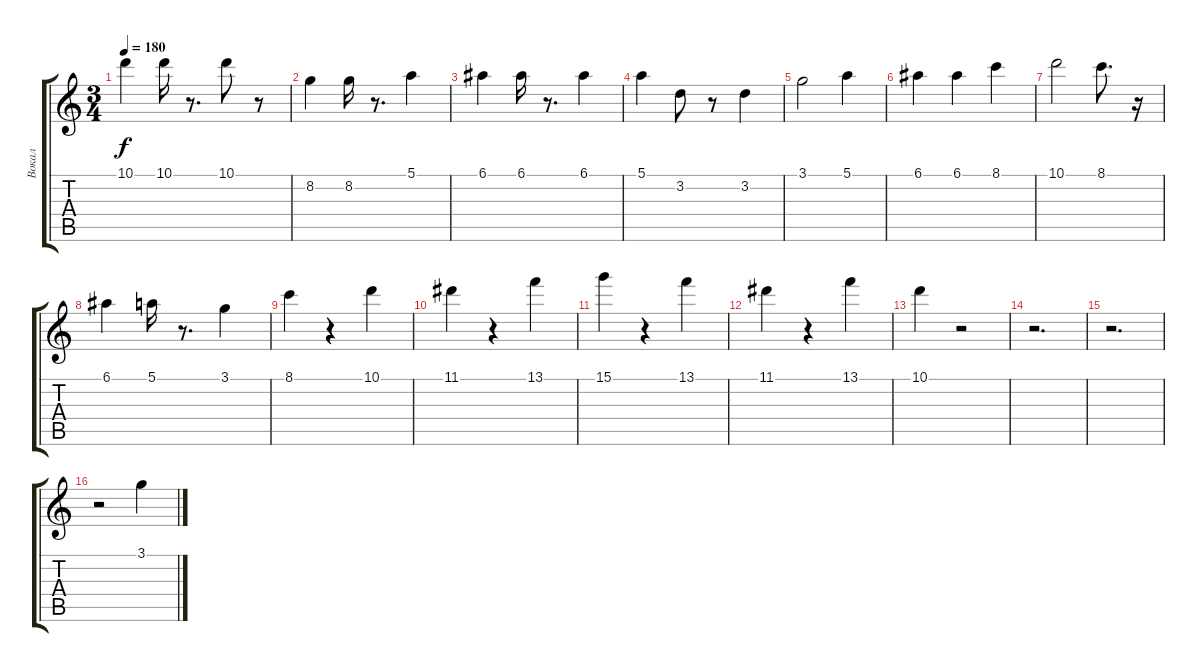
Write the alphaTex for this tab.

\track ("Вокал" "Вокал") {instrument distortionguitar}
\staff {score tabs}
\tuning (E4 B3 G3 D3 A2 E2) {hide}
\ts (3 4)
\tempo 180
\clef g2
\ks c
10.1.4{dy f} 10.1.16 r.8{d} 10.1.8 r.8 |
8.2.4 8.2.16 r.8{d} 5.1.4 |
6.1.4 6.1.16 r.8{d} 6.1.4 |
5.1.4 3.2.8 r.8 3.2.4 |
3.1.2 5.1.4 |
6.1.4 6.1.4 8.1.4 |
10.1.2 8.1.8{d} r.16 |
6.1.4 5.1.16 r.8{d} 3.1.4 |
8.1.4 r.4 10.1.4 |
11.1.4 r.4 13.1.4 |
15.1.4 r.4 13.1.4 |
11.1.4 r.4 13.1.4 |
10.1.4 r.2 |
r.2{d} |
r.2{d} |
r.2 3.1.4
